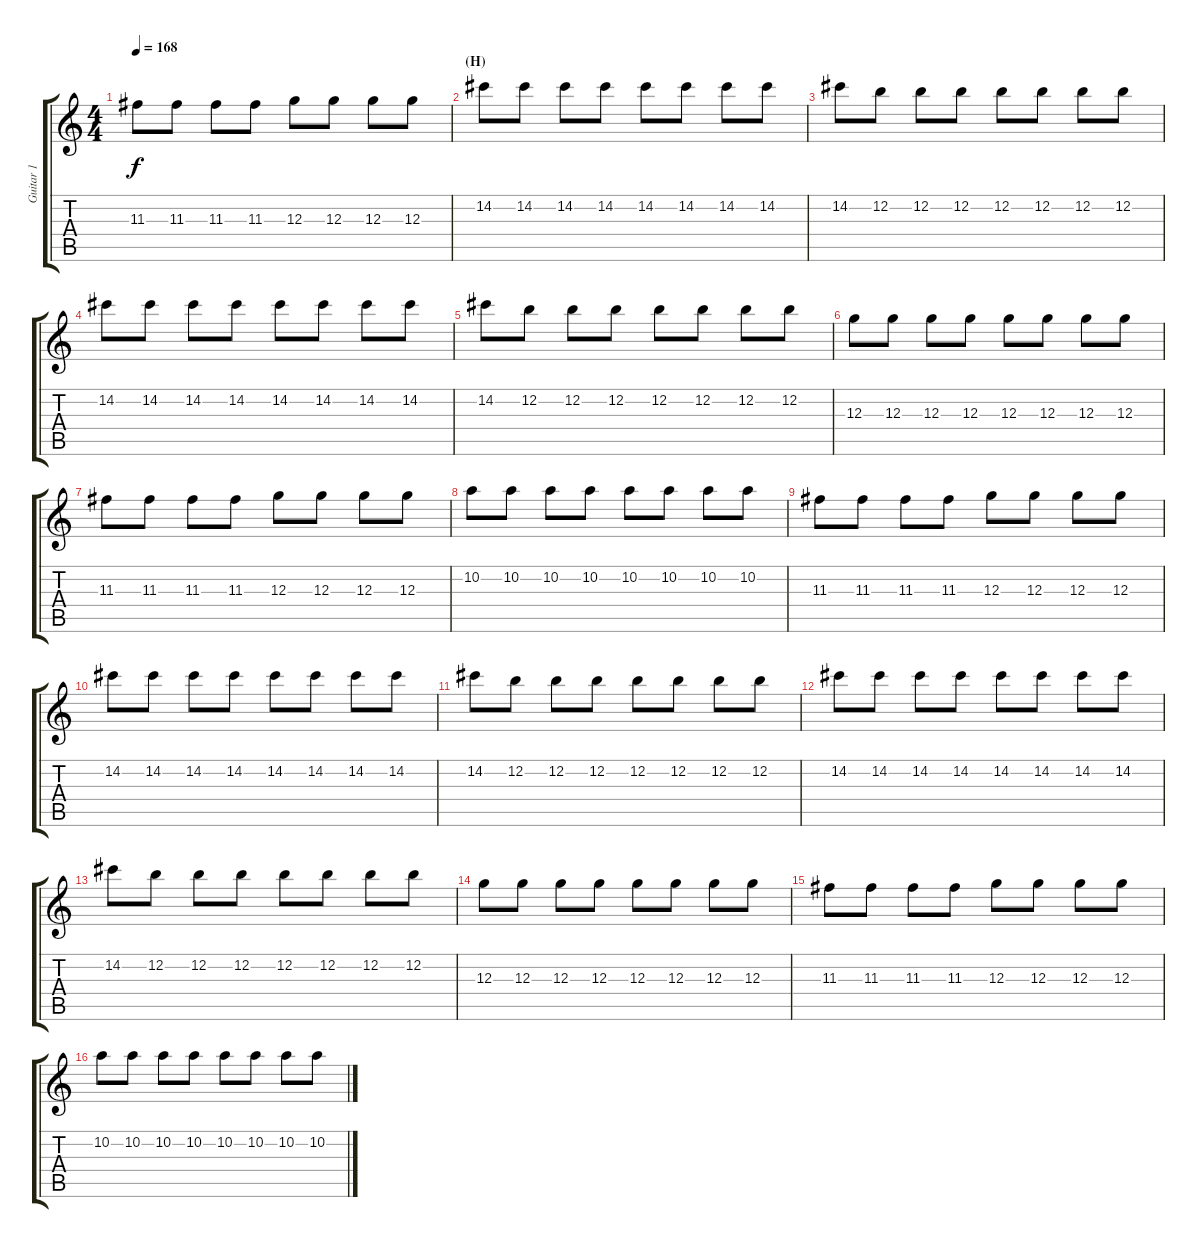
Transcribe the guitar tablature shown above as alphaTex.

\track ("Guitar 1" "Guitar 1") {instrument electricguitarjazz}
\staff {score tabs}
\tuning (E4 B3 G3 D3 A2 E2) {hide}
\ts (4 4)
\tempo 168
\clef g2
\ks c
11.3.8{dy f} 11.3.8 11.3.8 11.3.8 12.3.8 12.3.8 12.3.8 12.3.8 |
\section ("" "(H)")
14.2.8 14.2.8 14.2.8 14.2.8 14.2.8 14.2.8 14.2.8 14.2.8 |
14.2.8 12.2.8 12.2.8 12.2.8 12.2.8 12.2.8 12.2.8 12.2.8 |
14.2.8 14.2.8 14.2.8 14.2.8 14.2.8 14.2.8 14.2.8 14.2.8 |
14.2.8 12.2.8 12.2.8 12.2.8 12.2.8 12.2.8 12.2.8 12.2.8 |
12.3.8 12.3.8 12.3.8 12.3.8 12.3.8 12.3.8 12.3.8 12.3.8 |
11.3.8 11.3.8 11.3.8 11.3.8 12.3.8 12.3.8 12.3.8 12.3.8 |
10.2.8 10.2.8 10.2.8 10.2.8 10.2.8 10.2.8 10.2.8 10.2.8 |
11.3.8 11.3.8 11.3.8 11.3.8 12.3.8 12.3.8 12.3.8 12.3.8 |
14.2.8 14.2.8 14.2.8 14.2.8 14.2.8 14.2.8 14.2.8 14.2.8 |
14.2.8 12.2.8 12.2.8 12.2.8 12.2.8 12.2.8 12.2.8 12.2.8 |
14.2.8 14.2.8 14.2.8 14.2.8 14.2.8 14.2.8 14.2.8 14.2.8 |
14.2.8 12.2.8 12.2.8 12.2.8 12.2.8 12.2.8 12.2.8 12.2.8 |
12.3.8 12.3.8 12.3.8 12.3.8 12.3.8 12.3.8 12.3.8 12.3.8 |
11.3.8 11.3.8 11.3.8 11.3.8 12.3.8 12.3.8 12.3.8 12.3.8 |
10.2.8 10.2.8 10.2.8 10.2.8 10.2.8 10.2.8 10.2.8 10.2.8
